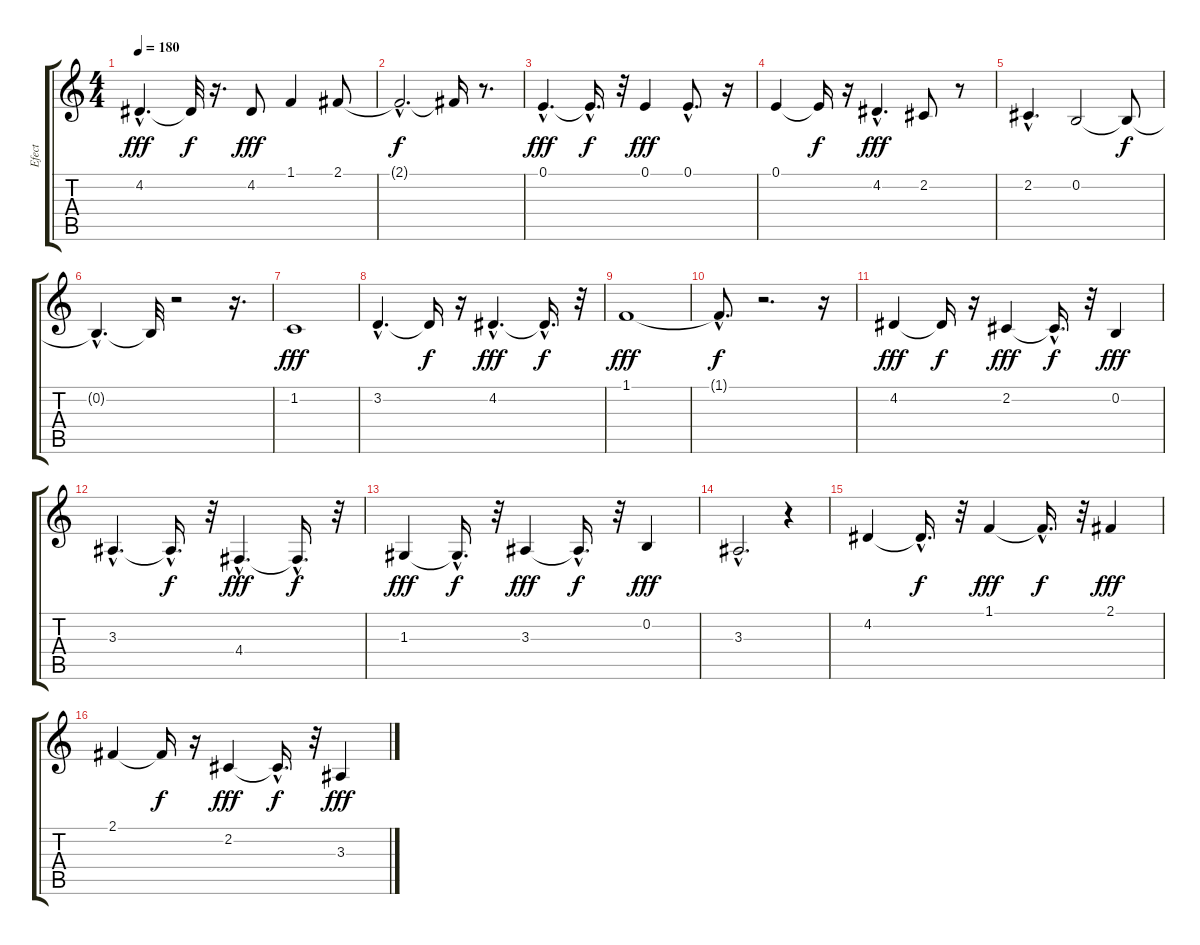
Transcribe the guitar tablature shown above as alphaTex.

\track ("Efect" "Efect") {instrument seashore}
\staff {score tabs}
\tuning (E4 B3 G3 D3 A2 E2) {hide}
\ts (4 4)
\tempo 180
\clef g2
\ks c
4.2{hac}.4{d dy fff} 4.2{t}.32{dy f} r.16{d} 4.2.8{dy fff} 1.1.4 2.1.8 |
2.1{hac t}.2{d dy f} 2.1{t}.16 r.8{d} |
0.1{hac}.4{d dy fff} 0.1{hac t}.16{d dy f} r.32 0.1.4{dy fff} 0.1{hac}.8{d} r.16 |
0.1.4 0.1{t}.16{dy f} r.16 4.2{hac}.4{d dy fff} 2.2.8 r.8 |
2.2{hac}.4{d} 0.2.2 0.2{t}.8{dy f} |
0.2{hac t}.4{d} 0.2{t}.32 r.2 r.16{d} |
1.2.1{dy fff} |
3.2{hac}.4{d} 3.2{t}.16{dy f} r.16 4.2{hac}.4{d dy fff} 4.2{hac t}.16{d dy f} r.32 |
1.1.1{dy fff} |
1.1{hac t}.8{d dy f} r.2{d} r.16 |
4.2.4{dy fff} 4.2{t}.16{dy f} r.16 2.2.4{dy fff} 2.2{hac t}.16{d dy f} r.32 0.2.4{dy fff} |
3.3{hac}.4{d} 3.3{hac t}.16{d dy f} r.32 4.4{hac}.4{d dy fff} 4.4{hac t}.16{d dy f} r.32 |
1.3.4{dy fff} 1.3{hac t}.16{d dy f} r.32 3.3.4{dy fff} 3.3{hac t}.16{d dy f} r.32 0.2.4{dy fff} |
3.3{hac}.2{d} r.4 |
4.2.4 4.2{hac t}.16{d dy f} r.32 1.1.4{dy fff} 1.1{hac t}.16{d dy f} r.32 2.1.4{dy fff} |
2.1.4 2.1{t}.16{dy f} r.16 2.2.4{dy fff} 2.2{hac t}.16{d dy f} r.32 3.3.4{dy fff}
